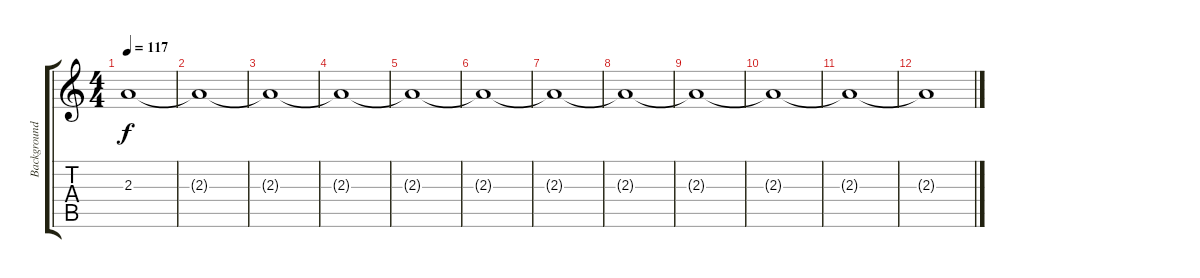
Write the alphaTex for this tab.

\track ("Background Vocals" "Background") {instrument acousticguitarnylon}
\staff {score tabs}
\tuning (E4 B3 G3 D3 A2 E2) {hide}
\ts (4 4)
\tempo 117
\clef g2
\ks c
2.3{t}.1{dy f} |
2.3{t}.1 |
2.3{t}.1 |
2.3{t}.1 |
2.3{t}.1 |
2.3{t}.1 |
2.3{t}.1 |
2.3{t}.1 |
2.3{t}.1 |
2.3{t}.1 |
2.3{t}.1 |
2.3{t}.1
